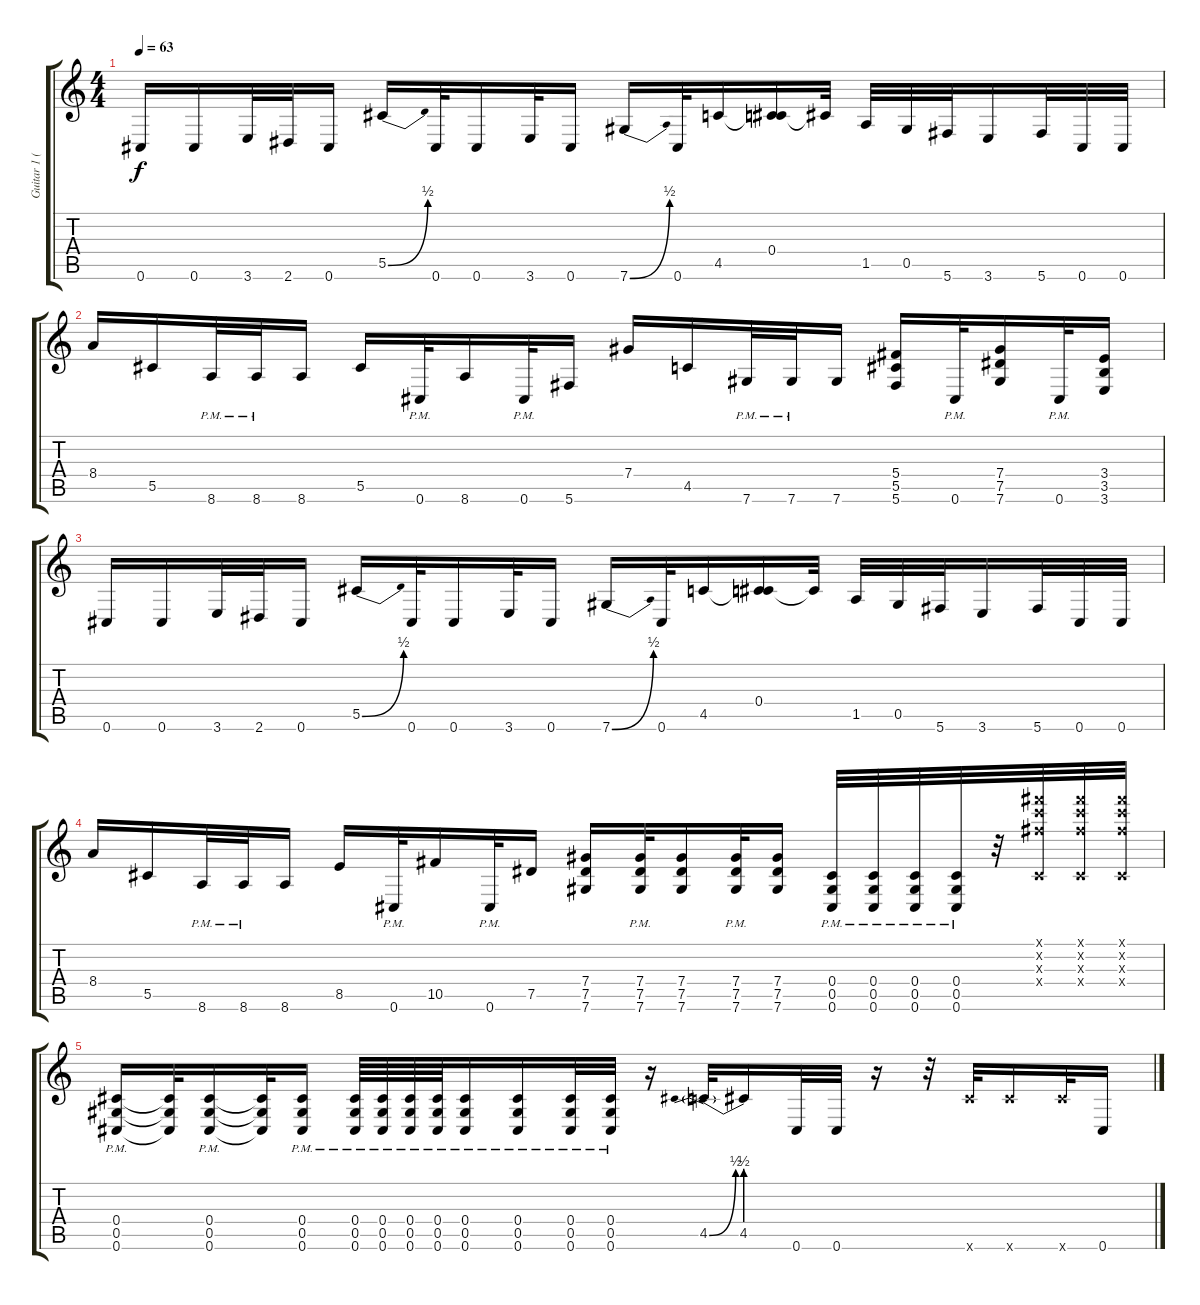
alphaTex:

\track ("Guitar 1 (Drop C#)" "Guitar 1 (") {instrument distortionguitar}
\staff {score tabs}
\tuning (Eb4 Bb3 Gb3 Db3 Ab2 Db2) {hide}
\ts (4 4)
\tempo 63
\clef g2
\ks c
0.6.16{dy f} 0.6.16 3.6.32 2.6.32 0.6.16 5.5{be (bend 0 0 60 2)}.16 0.6.32 0.6.16 3.6.32 0.6.16 7.6{be (bend 0 0 60 2)}.16 0.6.32 4.5.16 (0.4 4.5{t}).16 0.4{t}.32 1.5.32 0.5.32 5.6.32 3.6.16 5.6.32 0.6.32 0.6.32 |
8.4.16 5.5.16 8.6{pm}.32 8.6{pm}.32 8.6.16 5.5.16 0.6{pm}.32 8.6.16 0.6{pm}.32 5.6.16 7.4.16 4.5.16 7.6{pm}.32 7.6{pm}.32 7.6.16 (5.4 5.5 5.6).16 0.6{pm}.32 (7.4 7.5 7.6).16 0.6{pm}.32 (3.4 3.5 3.6).16 |
0.6.16 0.6.16 3.6.32 2.6.32 0.6.16 5.5{be (bend 0 0 60 2)}.16 0.6.32 0.6.16 3.6.32 0.6.16 7.6{be (bend 0 0 60 2)}.16 0.6.32 4.5.16 (0.4 4.5{t}).16 4.5{t}.32 1.5.32 0.5.32 5.6.32 3.6.16 5.6.32 0.6.32 0.6.32 |
8.4.16 5.5.16 8.6{pm}.32 8.6{pm}.32 8.6.16 8.5.16 0.6{pm}.32 10.5.16 0.6{pm}.32 7.5.16 (7.4 7.5 7.6).16 (7.4{pm} 7.5{pm} 7.6{pm}).32 (7.4 7.5 7.6).16 (7.4{pm} 7.5{pm} 7.6{pm}).32 (7.4 7.5 7.6).16 (0.4{pm} 0.5{pm} 0.6{pm}).32 (0.4{pm} 0.5{pm} 0.6{pm}).32 (0.4{pm} 0.5{pm} 0.6{pm}).32 (0.4{pm} 0.5{pm} 0.6{pm}).32 r.32 (15.1{x} 14.2{x} 12.3{x} 0.4{x}).32 (15.1{x} 14.2{x} 12.3{x} 0.4{x}).32 (15.1{x} 14.2{x} 12.3{x} 0.4{x}).32 |
(0.4{pm} 0.5{pm} 0.6{pm}).16 (0.4{t} 0.5{t} 0.6{t}).32 (0.4{pm} 0.5{pm} 0.6{pm}).16 (0.4{t} 0.5{t} 0.6{t}).32 (0.4{pm} 0.5{pm} 0.6{pm}).16 (0.4{pm} 0.5{pm} 0.6{pm}).64 (0.4{pm} 0.5{pm} 0.6{pm}).64 (0.4{pm} 0.5{pm} 0.6{pm}).64 (0.4{pm} 0.5{pm} 0.6{pm}).64 (0.4{pm} 0.5{pm} 0.6{pm}).16 (0.4{pm} 0.5{pm} 0.6{pm}).16 (0.4{pm} 0.5{pm} 0.6{pm}).32 (0.4{pm} 0.5{pm} 0.6{pm}).32 r.16 4.5{be (bend 0 0 60 2)}.32 4.5{be (prebend 0 2 60 2)}.16 0.6.32 0.6.32 r.16 r.32 12.6{x}.32 12.6{x}.16 12.6{x}.32 0.6.16
